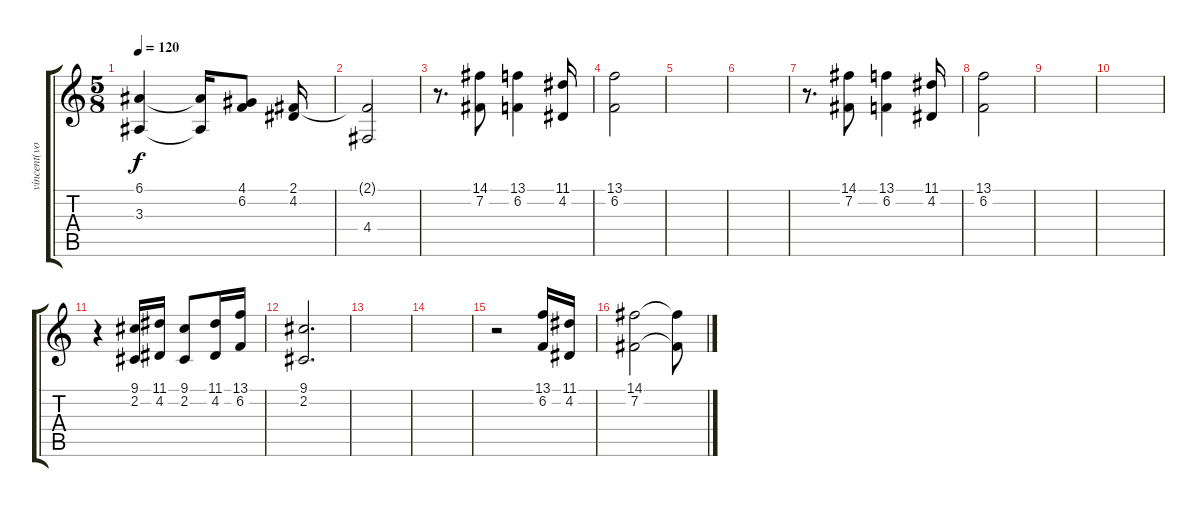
\track ("vincent(vocal)" "vincent(vo") {instrument tenorsax}
\staff {score tabs}
\tuning (E4 B3 G3 D3 A2 E2) {hide}
\ts (5 8)
\tempo 120
\clef g2
\ks c
(6.1{t} 3.3{t}).4{dy f} (6.1{t} 3.3{t}).16 (4.1 6.2).8 (2.1 4.2).16 |
(2.1{t} 4.4).2 |
r.8{d} (14.1 7.2).8 (13.1 6.2).4 (11.1 4.2).16 |
(13.1 6.2).2 |
|
|
r.8{d} (14.1 7.2).8 (13.1 6.2).4 (11.1 4.2).16 |
(13.1 6.2).2 |
|
|
r.4 (9.1 2.2).16 (11.1 4.2).16 (9.1 2.2).8 (11.1 4.2).16 (13.1 6.2).16 |
(9.1 2.2).2{d} |
|
|
r.2 (13.1 6.2).16 (11.1 4.2).16 |
(14.1 7.2).2 (14.1{t} 7.2{t}).8
